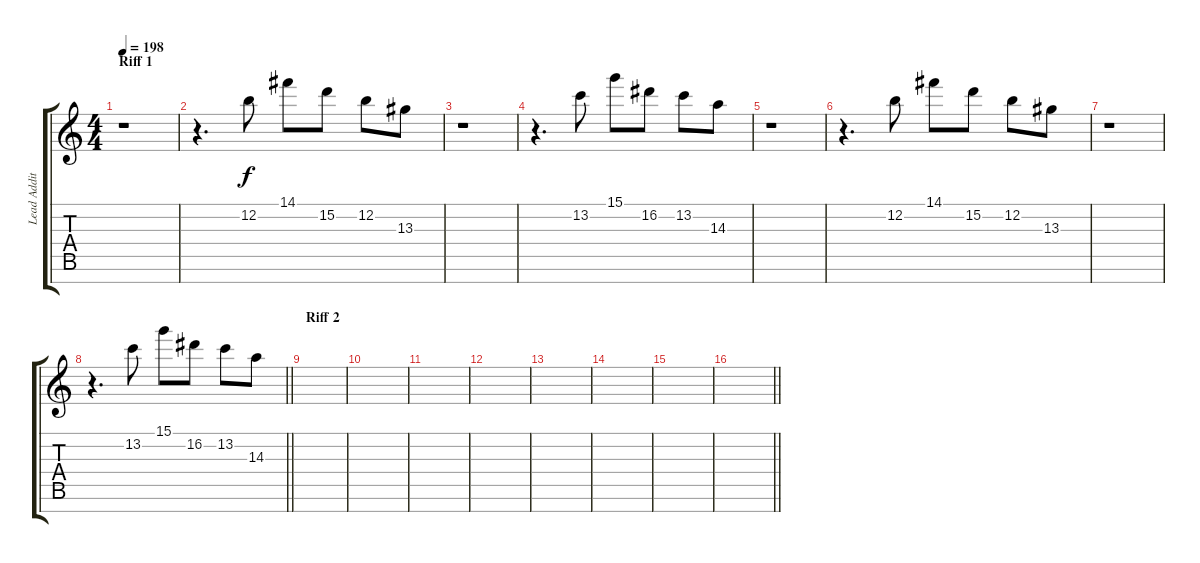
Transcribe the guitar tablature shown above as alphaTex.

\track ("Lead Additional" "Lead Addit") {instrument overdrivenguitar}
\staff {score tabs}
\tuning (E4 B3 G3 D3 A2 E2 B1) {hide}
\ts (4 4)
\section ("" "Riff 1")
\tempo 198
\clef g2
\ks c
r.1{dy f instrument overdrivenguitar} |
r.4{d} 12.2.8 14.1.8 15.2.8 12.2.8 13.3.8 |
r.1 |
r.4{d} 13.2.8 15.1.8 16.2.8 13.2.8 14.3.8 |
r.1 |
r.4{d} 12.2.8 14.1.8 15.2.8 12.2.8 13.3.8 |
r.1 |
\barLineRight lightlight
r.4{d} 13.2.8 15.1.8 16.2.8 13.2.8 14.3.8 |
\section ("" "Riff 2")
|
|
|
|
|
|
|
\barLineRight lightlight
